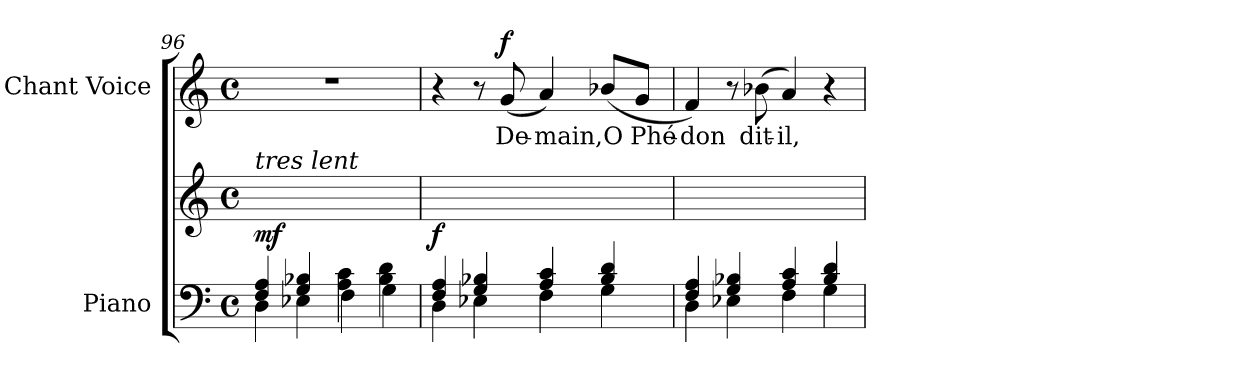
**kern	**kern	**dynam	**kern	**text	**dynam
*part2	*part2	*part2	*part1	*part1	*part1
*staff3	*staff2	*staff2/3	*staff1	*staff1	*staff1
*I"Piano	*	*	*I"Chant Voice	*	*
*I'Pno	*	*	*	*	*
*clefF4	*clefG2	*	*clefG2	*	*
*k[]	*k[]	*	*k[]	*	*
*M4/4	*M4/4	*	*M4/4	*	*
*met(c)	*met(c)	*	*met(c)	*	*
=96	=96	=96	=96	=96	=96
*^	*	*	*	*	*
!	!	!LO:TX:i:t=tres lent	!	!	!	!
!	!	!	!LO:DY:b	!	!	!
4F/ 4A/	4D\	1ryy	mf	1r	.	.
4G/ 4B-X/	4E-X\	.	.	.	.	.
4A\ 4c\	4F\	.	.	.	.	.
4B-\ 4d\	4G\	.	.	.	.	.
=97	=97	=97	=97	=97	=97	=97
!	!	!	!LO:DY:b	!	!	!
4F/ 4A/	4D\	1ryy	f	4r	.	.
4G/ 4B-X/	4E-X\	.	.	8r	.	.
!	!	!	!	!	!	!LO:DY:a
.	.	.	.	(>8g/	De-	f
4A/ 4c/	4F\	.	.	4a/)	-main,	.
4B-/ 4d/	4G\	.	.	(8b-X/L	O	.
.	.	.	.	8g/J	Phé-	.
=98	=98	=98	=98	=98	=98	=98
4F/ 4A/	4D\	1ryy	.	4f/)	-don	.
4G/ 4B-X/	4E-X\	.	.	8r	.	.
.	.	.	.	(8b-X\	dit-	.
4A/ 4c/	4F\	.	.	4a/)	-il,	.
4B-/ 4d/	4G\	.	.	4r	.	.
*v	*v	*	*	*	*	*
=	=	=	=	=	=
*-	*-	*-	*-	*-	*-
